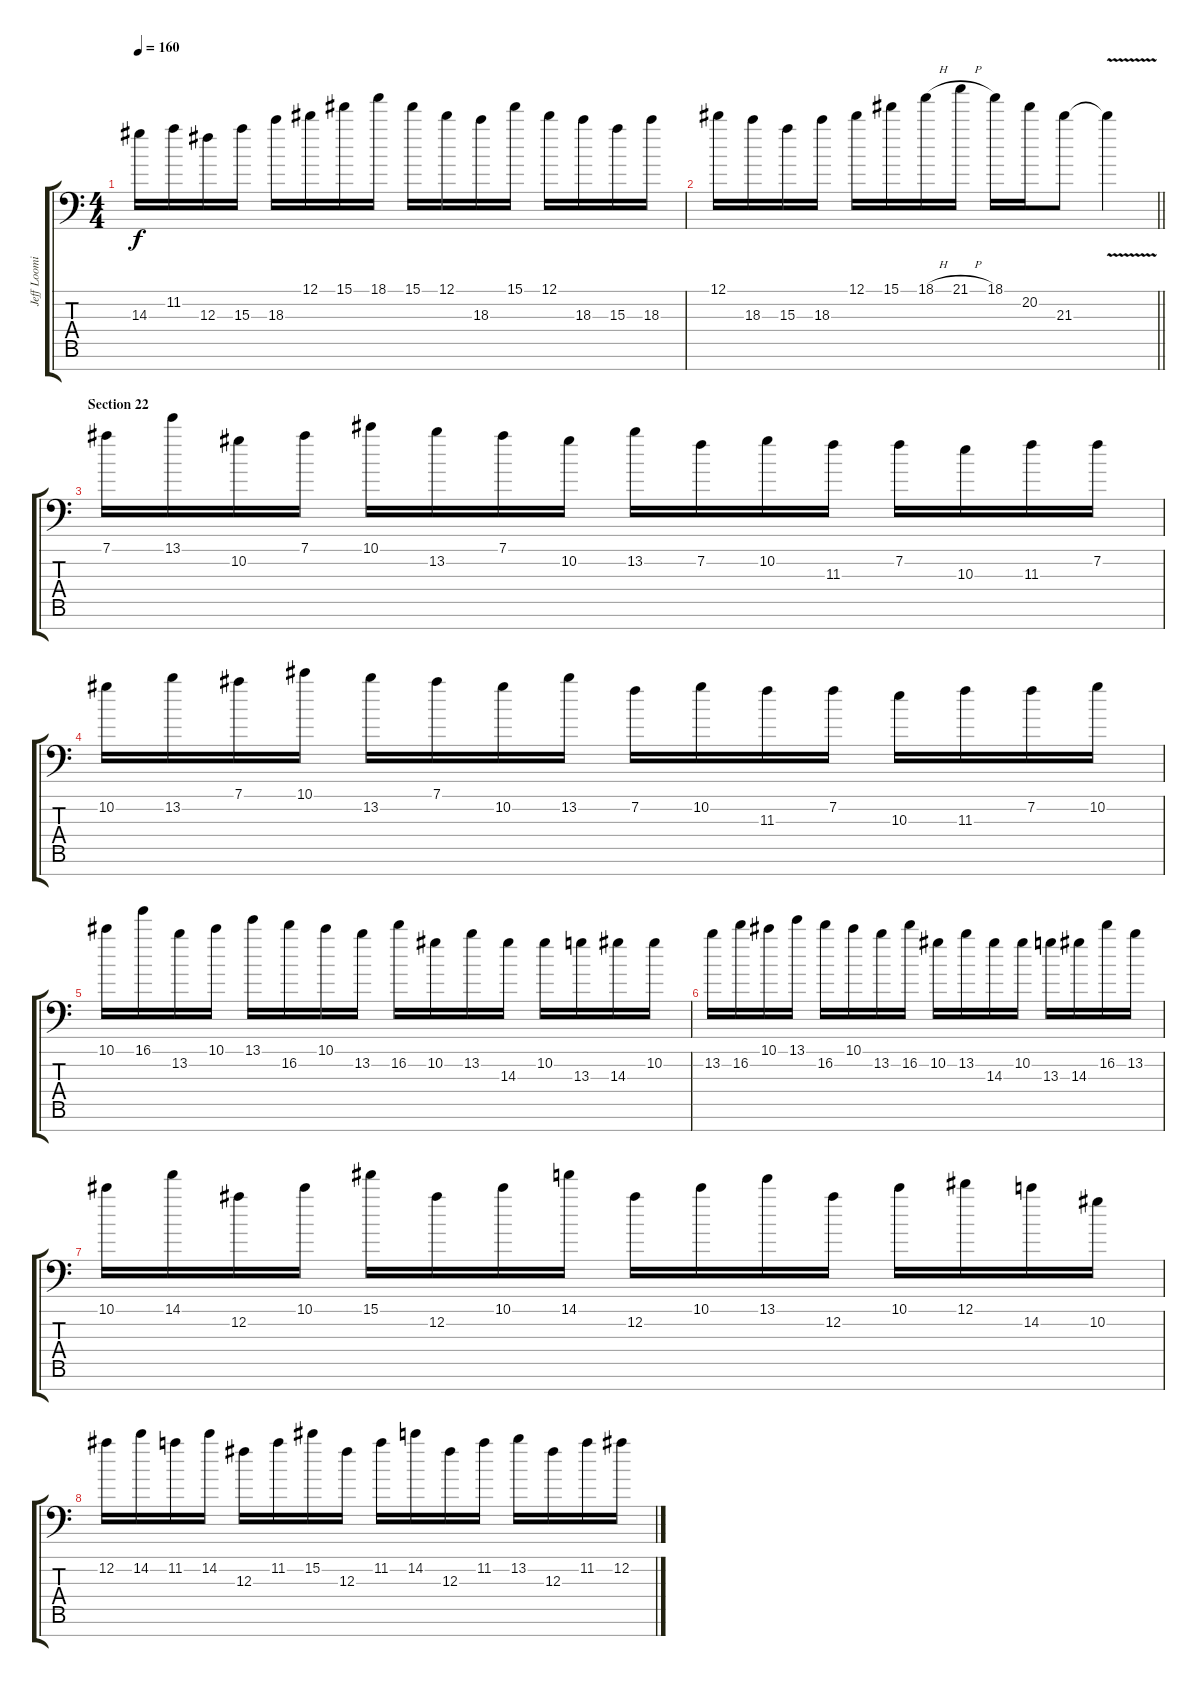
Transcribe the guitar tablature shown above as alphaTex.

\track ("Jeff Loomis - lead guitar 1" "Jeff Loomi") {instrument distortionguitar}
\staff {score tabs}
\tuning (Eb4 Bb3 Gb3 Db3 Ab2 Eb2 Bb1) {hide}
\ts (4 4)
\tempo 160
\clef f4
\ks c
14.3.16{dy f} 11.2.16 12.3.16 15.3.16 18.3.16 12.1.16 15.1.16 18.1.16 15.1.16 12.1.16 18.3.16 15.1.16 12.1.16 18.3.16 15.3.16 18.3.16 |
\barLineRight lightlight
12.1.16 18.3.16 15.3.16 18.3.16 12.1.16 15.1.16 18.1{h}.16 21.1{h}.16 18.1.16 20.2.16 21.3.8 21.3{v t}.4 |
\section ("" "Section 22")
7.1.16 13.1.16 10.2.16 7.1.16 10.1.16 13.2.16 7.1.16 10.2.16 13.2.16 7.2.16 10.2.16 11.3.16 7.2.16 10.3.16 11.3.16 7.2.16 |
10.2.16 13.2.16 7.1.16 10.1.16 13.2.16 7.1.16 10.2.16 13.2.16 7.2.16 10.2.16 11.3.16 7.2.16 10.3.16 11.3.16 7.2.16 10.2.16 |
10.1.16 16.1.16 13.2.16 10.1.16 13.1.16 16.2.16 10.1.16 13.2.16 16.2.16 10.2.16 13.2.16 14.3.16 10.2.16 13.3.16 14.3.16 10.2.16 |
13.2.16 16.2.16 10.1.16 13.1.16 16.2.16 10.1.16 13.2.16 16.2.16 10.2.16 13.2.16 14.3.16 10.2.16 13.3.16 14.3.16 16.2.16 13.2.16 |
10.1.16 14.1.16 12.2.16 10.1.16 15.1.16 12.2.16 10.1.16 14.1.16 12.2.16 10.1.16 13.1.16 12.2.16 10.1.16 12.1.16 14.2.16 10.2.16 |
12.2.16 14.2.16 11.2.16 14.2.16 12.3.16 11.2.16 15.2.16 12.3.16 11.2.16 14.2.16 12.3.16 11.2.16 13.2.16 12.3.16 11.2.16 12.2.16
